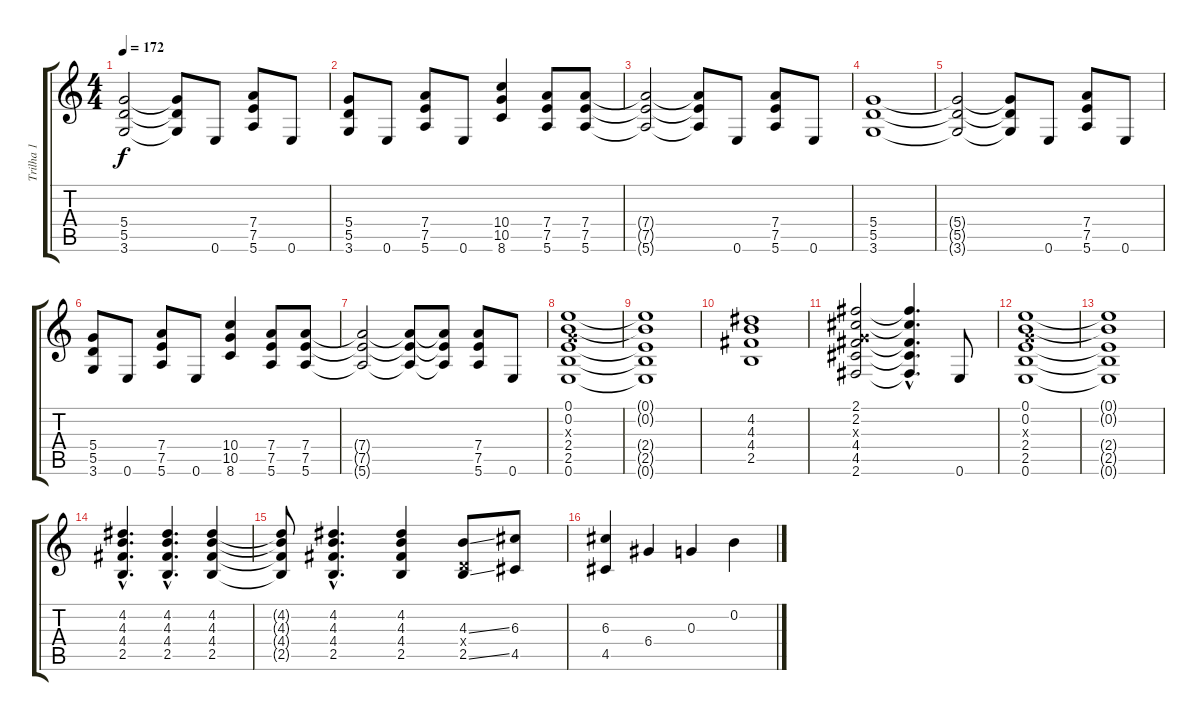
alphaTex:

\track ("Trilha 1" "Trilha 1") {instrument distortionguitar}
\staff {score tabs}
\tuning (E4 B3 G3 D3 A2 E2) {hide}
\ts (4 4)
\tempo 172
\clef g2
\ks c
(5.4{t} 5.5{t} 3.6{t}).2{dy f} (5.4{t} 5.5{t} 3.6{t}).8 0.6.8 (7.4 7.5 5.6).8 0.6.8 |
(5.4 5.5 3.6).8 0.6.8 (7.4 7.5 5.6).8 0.6.8 (10.4 10.5 8.6).4 (7.4 7.5 5.6).8 (7.4 7.5 5.6).8 |
(7.4{t} 7.5{t} 5.6{t}).2 (7.4{t} 7.5{t} 5.6{t}).8 0.6.8 (7.4 7.5 5.6).8 0.6.8 |
(5.4 5.5 3.6).1 |
(5.4{t} 5.5{t} 3.6{t}).2 (5.4{t} 5.5{t} 3.6{t}).8 0.6.8 (7.4 7.5 5.6).8 0.6.8 |
(5.4 5.5 3.6).8 0.6.8 (7.4 7.5 5.6).8 0.6.8 (10.4 10.5 8.6).4 (7.4 7.5 5.6).8 (7.4 7.5 5.6).8 |
(7.4{t} 7.5{t} 5.6{t}).2 (7.4{t} 7.5{t} 5.6{t}).8 (7.4{t} 7.5{t} 5.6{t}).8 (7.4 7.5 5.6).8 0.6.8 |
(0.1 0.2 0.3{x} 2.4 2.5 0.6).1 |
(0.1{t} 0.2{t} 2.4{t} 2.5{t} 0.6{t}).1 |
(4.2 4.3 4.4 2.5).1 |
(2.1 2.2 0.3{x} 4.4 4.5 2.6).2 (2.1{hac t} 2.2{hac t} 4.4{hac t} 4.5{hac t} 2.6{hac t}).4{d} 0.6.8 |
(0.1 0.2 0.3{x} 2.4 2.5 0.6).1 |
(0.1{t} 0.2{t} 2.4{t} 2.5{t} 0.6{t}).1 |
(4.2{hac} 4.3{hac} 4.4{hac} 2.5{hac}).4{d} (4.2{hac} 4.3{hac} 4.4{hac} 2.5{hac}).4{d} (4.2 4.3 4.4 2.5).4 |
(4.2{t} 4.3{t} 4.4{t} 2.5{t}).8 (4.2{hac} 4.3{hac} 4.4{hac} 2.5{hac}).4{d} (4.2 4.3 4.4 2.5).4 (4.3{ss} 0.4{x} 2.5{ss}).8 (6.3 4.5).8 |
(6.3 4.5).4 6.4.4 0.3.4 0.2.4
